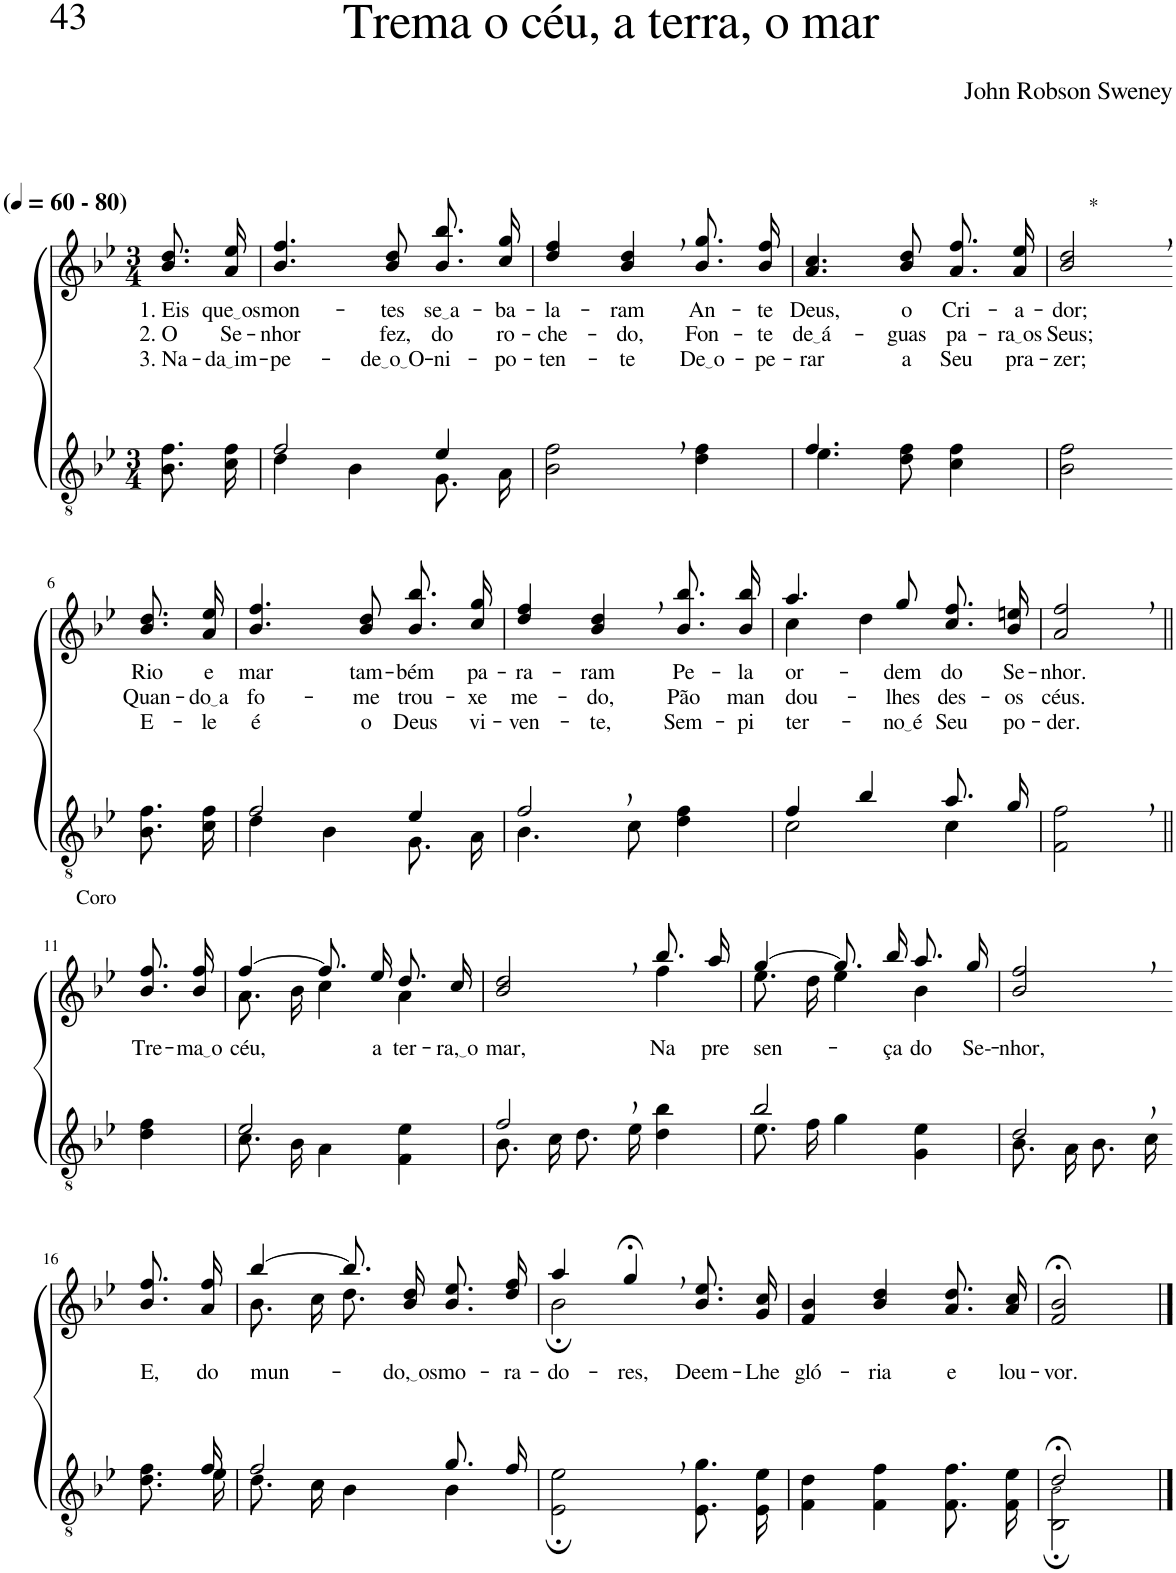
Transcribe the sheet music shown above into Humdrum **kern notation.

**kern	**kern	**text	**text	**text
*part2	*part1	*part1	*part1	*part1
*staff2	*staff1	*staff1	*staff1	*staff1
*I"Parte III e IV	*I"Parte I e II	*	*	*
*clefGv2	*clefG2	*	*	*
*Trd4c7	*Trd4c7	*	*	*
*k[b-e-]	*k[b-e-]	*	*	*
*M3/4	*M3/4	*	*	*
*MM60	*MM60	*	*	*
=1	=1	=1	=1	=1
!	!LO:TX:a:B:t=(	!	!	!
!	!LO:TX:a:B:t=- 80)	!	!	!
!	!	!LO:LY:b	!LO:LY:b	!LO:LY:b
8.B-\ 8.f\L	8.b-\ 8.dd\L	1. Eis	2. O	3. Na-
!	!	!LO:LY:b	!LO:LY:b	!LO:LY:b
16c\ 16f\Jk	16a\ 16ee-\Jk	que os	Se-	da im
=2	=2	=2	=2	=2
*^	*	*	*	*
!	!	!	!LO:LY:b	!LO:LY:b	!LO:LY:b
2f/	4d\	4.b-/ 4.ff/	mon-	-nhor	-pe-
.	4B-\	.	.	.	.
!	!	!	!LO:LY:b	!LO:LY:b	!LO:LY:b
.	.	8b-/ 8dd/	-tes	fez,	de o O
!	!	!	!LO:LY:b	!LO:LY:b	!LO:LY:b
4e-/	8.G\L	8.b-\ 8.bb-\L	se a	do	-ni-
!	!	!	!LO:LY:b	!LO:LY:b	!LO:LY:b
.	16A\Jk	16cc\ 16gg\Jk	-ba-	ro-	-po-
=3	=3	=3	=3	=3	=3
!	!	!	!LO:LY:b	!LO:LY:b	!LO:LY:b
*v	*v	*	*	*	*
2B-\, 2f\,	4dd/ 4ff/	-la-	-che-	-ten-
!	!	!LO:LY:b	!LO:LY:b	!LO:LY:b
.	4b-/, 4dd/,	-ram	-do,	-te
!	!	!LO:LY:b	!LO:LY:b	!LO:LY:b
4d\ 4f\	8.b-\ 8.gg\L	An-	Fon-	De o
!	!	!LO:LY:b	!LO:LY:b	!LO:LY:b
.	16b-\ 16ff\Jk	-te	-te	-pe-
=4	=4	=4	=4	=4
*^	*	*	*	*
!	!	!	!LO:LY:b	!LO:LY:b	!LO:LY:b
4.f/	4.e-\	4.a/ 4.cc/	Deus,	de á	-rar
!	!	!	!LO:LY:b	!LO:LY:b	!LO:LY:b
4.ryy	8d\ 8f\	8b-/ 8dd/	o	-guas	a
!	!	!	!LO:LY:b	!LO:LY:b	!LO:LY:b
.	4c\ 4f\	8.a\ 8.ff\L	Cri-	pa-	Seu
!	!	!	!LO:LY:b	!LO:LY:b	!LO:LY:b
.	.	16a\ 16ee-\Jk	-a-	ra os	pra-
*v	*v	*	*	*	*
=5	=5	=5	=5	=5
!	!LO:TX:a:t=*	!	!	!
!	!	!LO:LY:b	!LO:LY:b	!LO:LY:b
2B-\ 2f\	2b-/, 2dd/,	-dor;	Seus;	-zer;
!!LO:LB:g=z
=6-	=6-	=6-	=6-	=6-
!	!	!LO:LY:b	!LO:LY:b	!LO:LY:b
8.B-\ 8.f\L	8.b-\ 8.dd\L	Rio	Quan-	E-
!	!	!LO:LY:b	!LO:LY:b	!LO:LY:b
16c\ 16f\Jk	16a\ 16ee-\Jk	e	do a	-le
=7	=7	=7	=7	=7
*^	*	*	*	*
!	!	!	!LO:LY:b	!LO:LY:b	!LO:LY:b
2f/	4d\	4.b-/ 4.ff/	mar	fo-	é
.	4B-\	.	.	.	.
!	!	!	!LO:LY:b	!LO:LY:b	!LO:LY:b
.	.	8b-/ 8dd/	tam-	-me	o
!	!	!	!LO:LY:b	!LO:LY:b	!LO:LY:b
4e-/	8.G\L	8.b-\ 8.bb-\L	-bém	trou-	Deus
!	!	!	!LO:LY:b	!LO:LY:b	!LO:LY:b
.	16A\Jk	16cc\ 16gg\Jk	pa-	-xe	vi-
=8	=8	=8	=8	=8	=8
!	!	!	!LO:LY:b	!LO:LY:b	!LO:LY:b
2f,/	4.B-\	4dd/ 4ff/	-ra-	me-	-ven-
!	!	!	!LO:LY:b	!LO:LY:b	!LO:LY:b
.	.	4b-/, 4dd/,	-ram	-do,	-te,
.	8c\	.	.	.	.
!	!	!	!LO:LY:b	!LO:LY:b	!LO:LY:b
4ryy	4d\ 4f\	8.b-\ 8.bb-\L	Pe-	Pão	Sem-
!	!	!	!LO:LY:b	!LO:LY:b	!LO:LY:b
.	.	16b-\ 16bb-\Jk	-la	man-	-pi-
=9	=9	=9	=9	=9	=9
*	*	*^	*	*	*
!	!	!	!	!LO:LY:b	!LO:LY:b	!LO:LY:b
4f/	2c\	4.aa/	4cc\	or-	-dou-	-ter-
4b-/	.	.	4dd\	.	.	.
!	!	!	!	!LO:LY:b	!LO:LY:b	!LO:LY:b
.	.	8gg/	.	-dem	-lhes	no é
!	!	!	!	!LO:LY:b	!LO:LY:b	!LO:LY:b
8.a/L	4c\	8.cc\ 8.ff\L	4ryy	do	des-	Seu
!	!	!	!	!LO:LY:b	!LO:LY:b	!LO:LY:b
16g/Jk	.	16b-\ 16een\Jk	.	Se-	-os	po-
*v	*v	*	*	*	*	*
*	*v	*v	*	*	*
=10	=10	=10	=10	=10
!	!	!LO:LY:b	!LO:LY:b	!LO:LY:b
2F\, 2f\,	2a/, 2ff/,	-nhor.	céus.	-der.
!!LO:LB:g=z
=11||	=11||	=11||	=11||	=11||
!	!LO:TX:a:t=Coro	!	!	!
!	!	!LO:LY:b	!	!
4d\ 4f\	8.b-\ 8.ff\L	Tre-	.	.
!	!	!LO:LY:b	!	!
.	16b-\ 16ff\Jk	ma o	.	.
=12	=12	=12	=12	=12
*^	*^	*	*	*
!	!	!	!	!LO:LY:b	!	!
2e-/	8.c\L	[4ff/	8.a\L	céu,	.	.
.	16B-\Jk	.	16b-\Jk	.	.	.
.	4A\	8.ff/L]	4cc\	.	.	.
!	!	!	!	!LO:LY:b	!	!
.	.	16ee-/Jk	.	a	.	.
!	!	!	!	!LO:LY:b	!	!
4ryy	4F\ 4e-\	8.dd/L	4a\	ter-	.	.
!	!	!	!	!LO:LY:b	!	!
.	.	16cc/Jk	.	ra, o	.	.
=13	=13	=13	=13	=13	=13	=13
!	!	!	!	!LO:LY:b	!	!
2f,/	8.B-\L	2ryy	2b-/ 2dd/	mar,	.	.
.	16c\Jk	.	.	.	.	.
.	8.d\L	.	.	.	.	.
.	16e-\Jk	.	.	.	.	.
!	!	!	!	!LO:LY:b	!	!
4ryy	4d\ 4b-\	4ff\	8.bb-/L	Na	.	.
!	!	!	!	!LO:LY:b	!	!
.	.	.	16aa/Jk	pre	.	.
=14	=14	=14	=14	=14	=14	=14
!	!	!	!	!LO:LY:b	!	!
2b-/	8.e-\L	[4gg/	8.ee-\L	sen-	.	.
.	16f\Jk	.	16dd\Jk	.	.	.
.	4g\	8.gg/L]	4ee-\	.	.	.
!	!	!	!	!LO:LY:b	!	!
.	.	16bb-/Jk	.	-ça	.	.
!	!	!	!	!LO:LY:b	!	!
4ryy	4G\ 4e-\	8.aa/L	4b-\	do	.	.
!	!	!	!	!LO:LY:b	!	!
.	.	16gg/Jk	.	Se--	.	.
*	*	*v	*v	*	*	*
=15	=15	=15	=15	=15	=15
!	!	!	!LO:LY:b	!	!
2d,/	8.B-\L	2b-/, 2ff/,	-nhor,	.	.
.	16A\Jk	.	.	.	.
.	8.B-\L	.	.	.	.
.	16c\Jk	.	.	.	.
!!LO:LB:g=z
=16-	=16-	=16-	=16-	=16-	=16-
!	!	!	!LO:LY:b	!	!
8.ryy	8.d\ 8.f\L	8.b-\ 8.ff\L	E,	.	.
!	!	!	!LO:LY:b	!	!
16f/	16e-\Jk	16a\ 16ff\Jk	do	.	.
=17	=17	=17	=17	=17	=17
*	*	*^	*	*	*
!	!	!	!	!LO:LY:b	!	!
2f/	8.d\L	[4bb-/	8.b-\L	mun-	.	.
.	16c\Jk	.	16cc\Jk	.	.	.
.	4B-\	8.bb-/]	8.dd\L	.	.	.
!	!	!	!	!LO:LY:b	!	!
.	.	4ryy	16b-\ 16dd\Jk	do, os	.	.
!	!	!	!	!LO:LY:b	!	!
8.g/L	4B-\	.	8.b-\ 8.ee-\L	mo-	.	.
!	!	!	!	!LO:LY:b	!	!
16f/Jk	.	16ryy	16dd\ 16ff\Jk	-ra-	.	.
*v	*v	*	*	*	*	*
=18	=18	=18	=18	=18	=18
!	!	!	!LO:LY:b	!	!
2E-\;, 2e-\;,	4aa/	2b-;\	-do-	.	.
!	!	!	!LO:LY:b	!	!
.	4gg;<,/	.	-res,	.	.
!	!	!	!LO:LY:b	!	!
8.E-/ 8.g/L	8.b-\ 8.ee-\L	4ryy	Deem-	.	.
!	!	!	!LO:LY:b	!	!
16E-/ 16e-/Jk	16g\ 16cc\Jk	.	-Lhe	.	.
*	*v	*v	*	*	*
=19	=19	=19	=19	=19
!	!	!LO:LY:b	!	!
4F\ 4d\	4f/ 4b-/	gló-	.	.
!	!	!LO:LY:b	!	!
4F\ 4f\	4b-/ 4dd/	-ria	.	.
!	!	!LO:LY:b	!	!
8.F\ 8.f\L	8.a\ 8.dd\L	e	.	.
!	!	!LO:LY:b	!	!
16F\ 16e-\Jk	16a\ 16cc\Jk	lou-	.	.
=20	=20	=20	=20	=20
*^	*	*	*	*
!	!	!	!LO:LY:b	!	!
2d;</	2BB-\; 2B-!\;	2f/;< 2b-/;<	-vor.	.	.
*v	*v	*	*	*	*
==	==	==	==	==
*-	*-	*-	*-	*-
